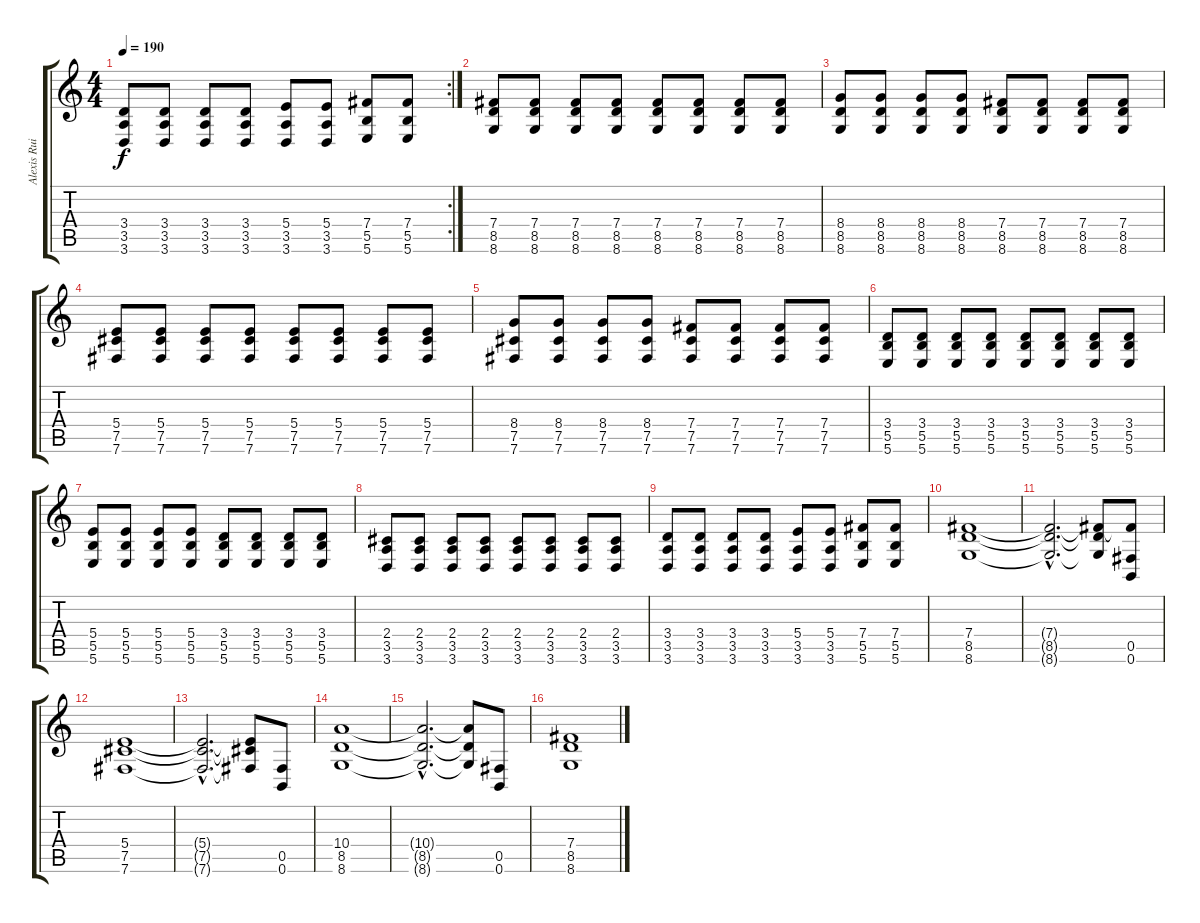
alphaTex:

\track ("Alexis Ruiz (Guitarra 2)" "Alexis Rui") {instrument distortionguitar}
\staff {score tabs}
\tuning (Db4 Ab3 E3 B2 Gb2 B1) {hide}
\rc 2
\ts (4 4)
\tempo 190
\clef g2
\ks c
(3.4 3.5 3.6).8{dy f} (3.4 3.5 3.6).8 (3.4 3.5 3.6).8 (3.4 3.5 3.6).8 (5.4 3.5 3.6).8 (5.4 3.5 3.6).8 (7.4 5.5 5.6).8 (7.4 5.5 5.6).8 |
(7.4 8.5 8.6).8 (7.4 8.5 8.6).8 (7.4 8.5 8.6).8 (7.4 8.5 8.6).8 (7.4 8.5 8.6).8 (7.4 8.5 8.6).8 (7.4 8.5 8.6).8 (7.4 8.5 8.6).8 |
(8.4 8.5 8.6).8 (8.4 8.5 8.6).8 (8.4 8.5 8.6).8 (8.4 8.5 8.6).8 (7.4 8.5 8.6).8 (7.4 8.5 8.6).8 (7.4 8.5 8.6).8 (7.4 8.5 8.6).8 |
(5.4 7.5 7.6).8 (5.4 7.5 7.6).8 (5.4 7.5 7.6).8 (5.4 7.5 7.6).8 (5.4 7.5 7.6).8 (5.4 7.5 7.6).8 (5.4 7.5 7.6).8 (5.4 7.5 7.6).8 |
(8.4 7.5 7.6).8 (8.4 7.5 7.6).8 (8.4 7.5 7.6).8 (8.4 7.5 7.6).8 (7.4 7.5 7.6).8 (7.4 7.5 7.6).8 (7.4 7.5 7.6).8 (7.4 7.5 7.6).8 |
(3.4 5.5 5.6).8 (3.4 5.5 5.6).8 (3.4 5.5 5.6).8 (3.4 5.5 5.6).8 (3.4 5.5 5.6).8 (3.4 5.5 5.6).8 (3.4 5.5 5.6).8 (3.4 5.5 5.6).8 |
(5.4 5.5 5.6).8 (5.4 5.5 5.6).8 (5.4 5.5 5.6).8 (5.4 5.5 5.6).8 (3.4 5.5 5.6).8 (3.4 5.5 5.6).8 (3.4 5.5 5.6).8 (3.4 5.5 5.6).8 |
(2.4 3.5 3.6).8 (2.4 3.5 3.6).8 (2.4 3.5 3.6).8 (2.4 3.5 3.6).8 (2.4 3.5 3.6).8 (2.4 3.5 3.6).8 (2.4 3.5 3.6).8 (2.4 3.5 3.6).8 |
(3.4 3.5 3.6).8 (3.4 3.5 3.6).8 (3.4 3.5 3.6).8 (3.4 3.5 3.6).8 (5.4 3.5 3.6).8 (5.4 3.5 3.6).8 (7.4 5.5 5.6).8 (7.4 5.5 5.6).8 |
(7.4 8.5 8.6).1 |
(7.4{hac t} 8.5{hac t} 8.6{hac t}).2{d} (7.4{t} 8.5{t} 8.6{t}).8 (7.4{t} 0.5 0.6).8 |
(5.4 7.5 7.6).1 |
(5.4{hac t} 7.5{hac t} 7.6{hac t}).2{d} (5.4{t} 7.5{t} 7.6{t}).8 (0.5 0.6).8 |
(10.4 8.5 8.6).1 |
(10.4{hac t} 8.5{hac t} 8.6{hac t}).2{d} (10.4{t} 8.5{t} 8.6{t}).8 (0.5 0.6).8 |
(7.4 8.5 8.6).1
